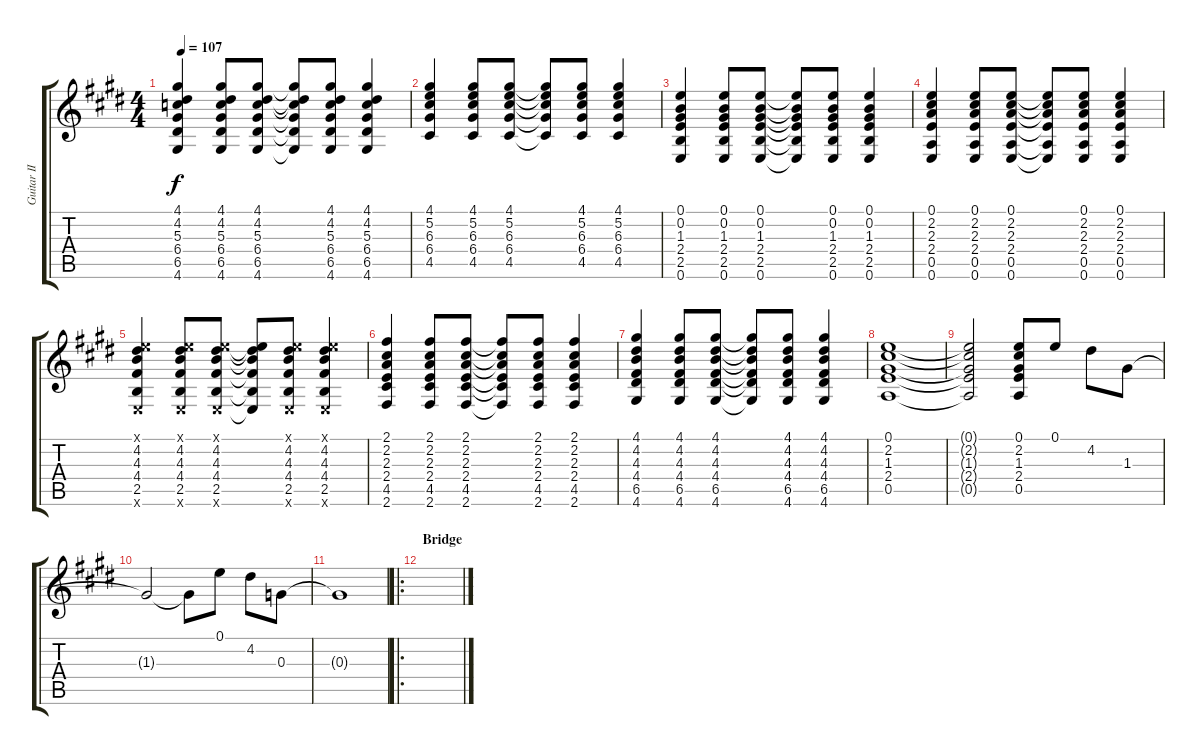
\track ("Guitar II" "Guitar II") {instrument distortionguitar}
\staff {score tabs}
\tuning (E4 B3 G3 D3 A2 E2) {hide}
\ts (4 4)
\tempo 107
\clef g2
\ks c#minor
(4.1 4.2 5.3 6.4 6.5 4.6).4{dy f} (4.1 4.2 5.3 6.4 6.5 4.6).8 (4.1 4.2 5.3 6.4 6.5 4.6).8 (4.1{t} 4.2{t} 5.3{t} 6.4{t} 6.5{t} 4.6{t}).8 (4.1 4.2 5.3 6.4 6.5 4.6).8 (4.1 4.2 5.3 6.4 6.5 4.6).4 |
(4.1 5.2 6.3 6.4 4.5).4 (4.1 5.2 6.3 6.4 4.5).8 (4.1 5.2 6.3 6.4 4.5).8 (4.1{t} 5.2{t} 6.3{t} 6.4{t} 4.5{t}).8 (4.1 5.2 6.3 6.4 4.5).8 (4.1 5.2 6.3 6.4 4.5).4 |
(0.1 0.2 1.3 2.4 2.5 0.6).4 (0.1 0.2 1.3 2.4 2.5 0.6).8 (0.1 0.2 1.3 2.4 2.5 0.6).8 (0.1{t} 0.2{t} 1.3{t} 2.4{t} 2.5{t} 0.6{t}).8 (0.1 0.2 1.3 2.4 2.5 0.6).8 (0.1 0.2 1.3 2.4 2.5 0.6).4 |
(0.1 2.2 2.3 2.4 0.5 0.6).4 (0.1 2.2 2.3 2.4 0.5 0.6).8 (0.1 2.2 2.3 2.4 0.5 0.6).8 (0.1{t} 2.2{t} 2.3{t} 2.4{t} 0.5{t} 0.6{t}).8 (0.1 2.2 2.3 2.4 0.5 0.6).8 (0.1 2.2 2.3 2.4 0.5 0.6).4 |
(0.1{x} 4.2 4.3 4.4 2.5 0.6{x}).4 (0.1{x} 4.2 4.3 4.4 2.5 0.6{x}).8 (0.1{x} 4.2 4.3 4.4 2.5 0.6{x}).8 (0.1{t} 4.2{t} 4.3{t} 4.4{t} 2.5{t} 0.6{t}).8 (0.1{x} 4.2 4.3 4.4 2.5 0.6{x}).8 (0.1{x} 4.2 4.3 4.4 2.5 0.6{x}).4 |
(2.1 2.2 2.3 2.4 4.5 2.6).4 (2.1 2.2 2.3 2.4 4.5 2.6).8 (2.1 2.2 2.3 2.4 4.5 2.6).8 (2.1{t} 2.2{t} 2.3{t} 2.4{t} 4.5{t} 2.6{t}).8 (2.1 2.2 2.3 2.4 4.5 2.6).8 (2.1 2.2 2.3 2.4 4.5 2.6).4 |
(4.1 4.2 4.3 4.4 6.5 4.6).4 (4.1 4.2 4.3 4.4 6.5 4.6).8 (4.1 4.2 4.3 4.4 6.5 4.6).8 (4.1{t} 4.2{t} 4.3{t} 4.4{t} 6.5{t} 4.6{t}).8 (4.1 4.2 4.3 4.4 6.5 4.6).8 (4.1 4.2 4.3 4.4 6.5 4.6).4 |
(0.1 2.2 1.3 2.4 0.5).1 |
(0.1{t} 2.2{t} 1.3{t} 2.4{t} 0.5{t}).2 (0.1 2.2 1.3 2.4 0.5).8 0.1.8 4.2.8 1.3.8 |
1.3{t}.2 1.3{t}.8 0.1.8 4.2.8 0.3.8 |
0.3{t}.1 |
\ro
\section ("" "Bridge")
